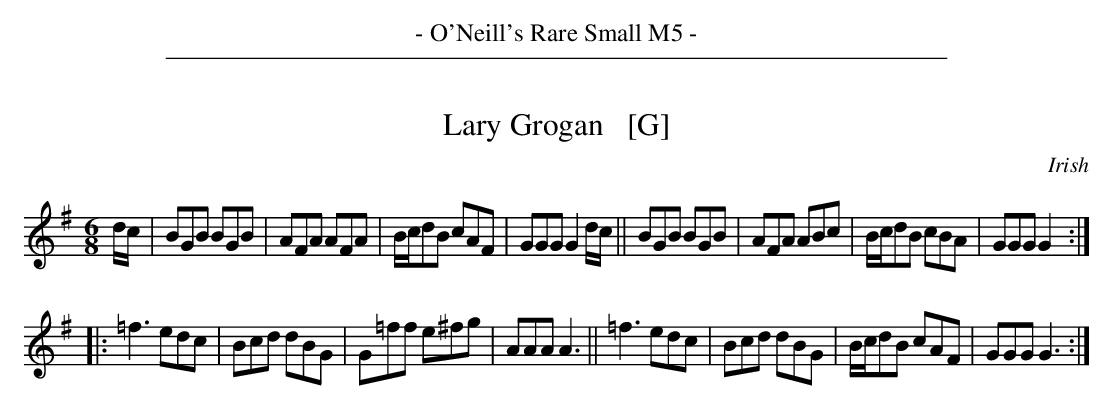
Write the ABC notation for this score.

X:1
T: Lary Grogan   [G]
O: Irish
M: 6/8
L: 1/8
K: G
d/c/ |\
BGB BGB | AFA AFA | B/c/dB cAF | GGG G2 d/c/ ||\
BGB BGB | AFA ABc | B/c/dB cBA | GGG G2 ::
=f3 edc | Bcd dBG | G=ff e^fg | AAA A3 ||\
=f3 edc | Bcd dBG | B/c/dB cAF | GGG G3 :|
